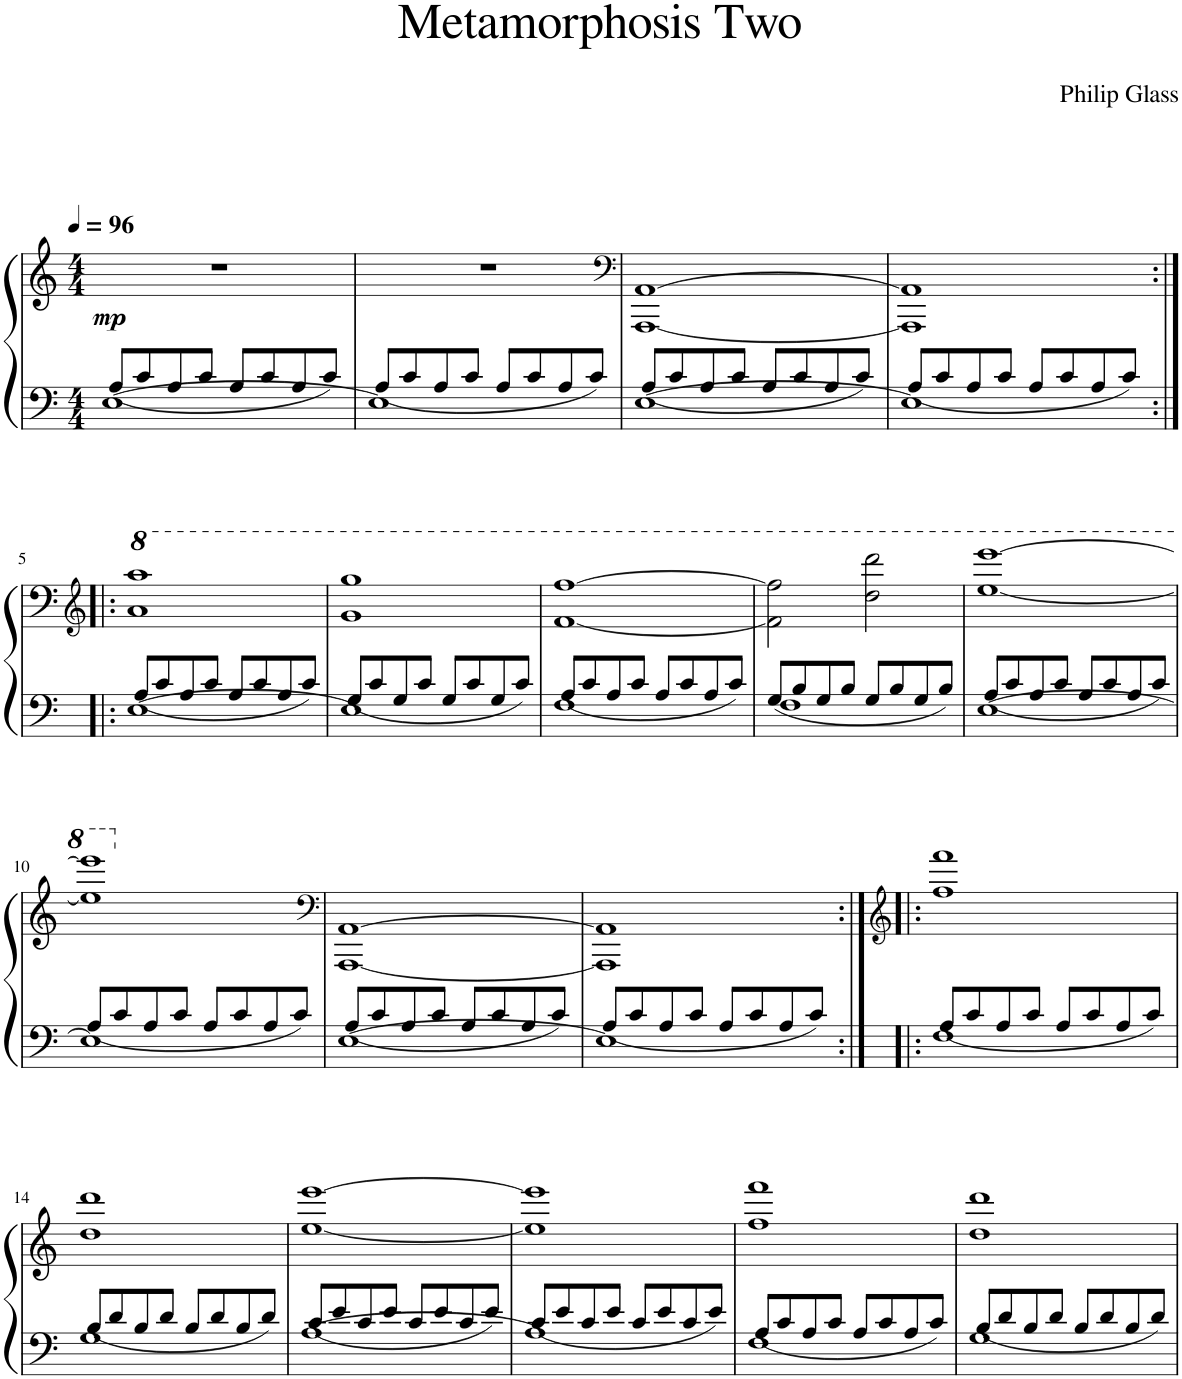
**kern	**kern	**dynam
*part1	*part1	*part1
*staff2	*staff1	*staff1/2
*I"Piano	*	*
*I'Pno.	*	*
*clefF4	*clefG2	*
*k[]	*k[]	*
*M4/4	*M4/4	*
*MM96	*MM96	*
=1	=1	=1
*^	*	*
!	!	!	!LO:DY:b
[1E	8A/L	1r	mp
.	8c/	.	.
.	8A/	.	.
.	8c/J	.	.
.	8A/L	.	.
.	8c/	.	.
.	8A/	.	.
.	8c/J	.	.
=2	=2	=2	=2
1E]	8A/L	1r	.
.	8c/	.	.
.	8A/	.	.
.	8c/J	.	.
.	8A/L	.	.
.	8c/	.	.
.	8A/	.	.
.	8c/J	.	.
=3	=3	=3	=3
*	*	*clefF4	*
[1E	8A/L	[1AAA [1AA	.
.	8c/	.	.
.	8A/	.	.
.	8c/J	.	.
.	8A/L	.	.
.	8c/	.	.
.	8A/	.	.
.	8c/J	.	.
=4	=4	=4	=4
1E]	8A/L	1AAA] 1AA]	.
.	8c/	.	.
.	8A/	.	.
.	8c/J	.	.
.	8A/L	.	.
.	8c/	.	.
.	8A/	.	.
.	8c/J	.	.
!!LO:LB:g=z
=5:|!|:	=5:|!|:	=5:|!|:	=5:|!|:
*	*	*clefG2	*
*	*	*8va	*
[1E	8A/L	1aa 1aaa	.
.	8c/	.	.
.	8A/	.	.
.	8c/J	.	.
.	8A/L	.	.
.	8c/	.	.
.	8A/	.	.
.	8c/J	.	.
=6	=6	=6	=6
1E]	8G/L	1gg 1ggg	.
.	8c/	.	.
.	8G/	.	.
.	8c/J	.	.
.	8G/L	.	.
.	8c/	.	.
.	8G/	.	.
.	8c/J	.	.
=7	=7	=7	=7
1F	8A/L	[1ff [1fff	.
.	8c/	.	.
.	8A/	.	.
.	8c/J	.	.
.	8A/L	.	.
.	8c/	.	.
.	8A/	.	.
.	8c/J	.	.
=8	=8	=8	=8
1F	8G/L	2ff\] 2fff\]	.
.	8B/	.	.
.	8G/	.	.
.	8B/J	.	.
.	8G/L	2ddd\ 2dddd\	.
.	8B/	.	.
.	8G/	.	.
.	8B/J	.	.
=9	=9	=9	=9
[1E	8A/L	[1eee [1eeee	.
.	8c/	.	.
.	8A/	.	.
.	8c/J	.	.
.	8A/L	.	.
.	8c/	.	.
.	8A/	.	.
.	8c/J	.	.
!!LO:LB:g=z
=10	=10	=10	=10
1E]	8A/L	1eee] 1eeee]	.
.	8c/	.	.
.	8A/	.	.
.	8c/J	.	.
.	8A/L	.	.
.	8c/	.	.
.	8A/	.	.
.	8c/J	.	.
=11	=11	=11	=11
*	*	*clefF4	*
*	*	*X8va	*
[1E	8A/L	[1AAA [1AA	.
.	8c/	.	.
.	8A/	.	.
.	8c/J	.	.
.	8A/L	.	.
.	8c/	.	.
.	8A/	.	.
.	8c/J	.	.
=12	=12	=12	=12
1E]	8A/L	1AAA] 1AA]	.
.	8c/	.	.
.	8A/	.	.
.	8c/J	.	.
.	8A/L	.	.
.	8c/	.	.
.	8A/	.	.
.	8c/J	.	.
=13:|!|:	=13:|!|:	=13:|!|:	=13:|!|:
*	*	*clefG2	*
1F	8A/L	1ff 1fff	.
.	8c/	.	.
.	8A/	.	.
.	8c/J	.	.
.	8A/L	.	.
.	8c/	.	.
.	8A/	.	.
.	8c/J	.	.
!!LO:LB:g=z
=14	=14	=14	=14
1G	8B/L	1dd 1ddd	.
.	8d/	.	.
.	8B/	.	.
.	8d/J	.	.
.	8B/L	.	.
.	8d/	.	.
.	8B/	.	.
.	8d/J	.	.
=15	=15	=15	=15
[1A	8c/L	[1ee [1eee	.
.	8e/	.	.
.	8c/	.	.
.	8e/J	.	.
.	8c/L	.	.
.	8e/	.	.
.	8c/	.	.
.	8e/J	.	.
=16	=16	=16	=16
1A]	8c/L	1ee] 1eee]	.
.	8e/	.	.
.	8c/	.	.
.	8e/J	.	.
.	8c/L	.	.
.	8e/	.	.
.	8c/	.	.
.	8e/J	.	.
=17	=17	=17	=17
1F	8A/L	1ff 1fff	.
.	8c/	.	.
.	8A/	.	.
.	8c/J	.	.
.	8A/L	.	.
.	8c/	.	.
.	8A/	.	.
.	8c/J	.	.
=18	=18	=18	=18
1G	8B/L	1dd 1ddd	.
.	8d/	.	.
.	8B/	.	.
.	8d/J	.	.
.	8B/L	.	.
.	8d/	.	.
.	8B/	.	.
.	8d/J	.	.
*v	*v	*	*
=	=	=
*-	*-	*-
